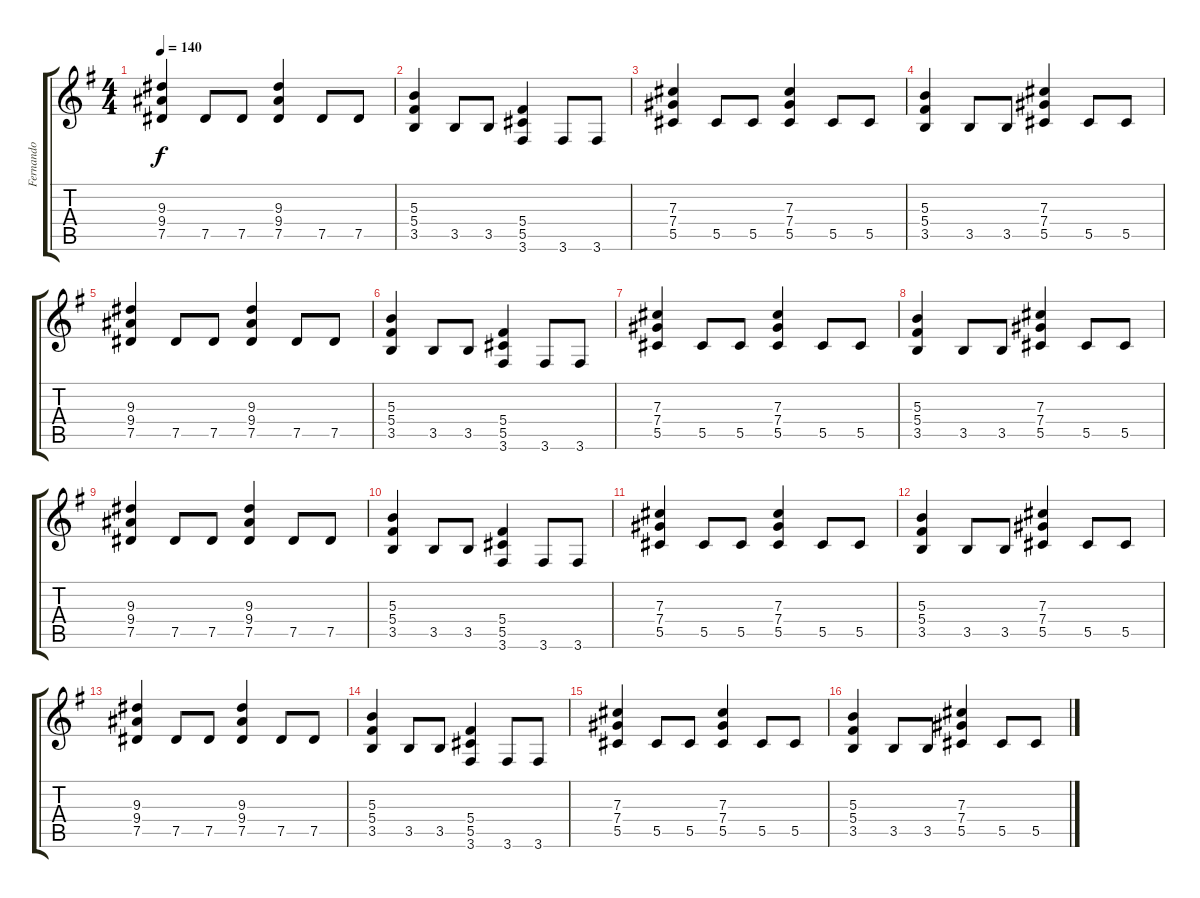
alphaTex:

\track ("Fernando" "Fernando") {instrument distortionguitar}
\staff {score tabs}
\tuning (Eb4 Bb3 Gb3 Db3 Ab2 Eb2) {hide}
\ts (4 4)
\tempo 140
\clef g2
\ks g
(9.3 9.4 7.5).4{dy f} 7.5.8 7.5.8 (9.3 9.4 7.5).4 7.5.8 7.5.8 |
(5.3 5.4 3.5).4 3.5.8 3.5.8 (5.4 5.5 3.6).4 3.6.8 3.6.8 |
(7.3 7.4 5.5).4 5.5.8 5.5.8 (7.3 7.4 5.5).4 5.5.8 5.5.8 |
(5.3 5.4 3.5).4 3.5.8 3.5.8 (7.3 7.4 5.5).4 5.5.8 5.5.8 |
(9.3 9.4 7.5).4 7.5.8 7.5.8 (9.3 9.4 7.5).4 7.5.8 7.5.8 |
(5.3 5.4 3.5).4 3.5.8 3.5.8 (5.4 5.5 3.6).4 3.6.8 3.6.8 |
(7.3 7.4 5.5).4 5.5.8 5.5.8 (7.3 7.4 5.5).4 5.5.8 5.5.8 |
(5.3 5.4 3.5).4 3.5.8 3.5.8 (7.3 7.4 5.5).4 5.5.8 5.5.8 |
(9.3 9.4 7.5).4 7.5.8 7.5.8 (9.3 9.4 7.5).4 7.5.8 7.5.8 |
(5.3 5.4 3.5).4 3.5.8 3.5.8 (5.4 5.5 3.6).4 3.6.8 3.6.8 |
(7.3 7.4 5.5).4 5.5.8 5.5.8 (7.3 7.4 5.5).4 5.5.8 5.5.8 |
(5.3 5.4 3.5).4 3.5.8 3.5.8 (7.3 7.4 5.5).4 5.5.8 5.5.8 |
(9.3 9.4 7.5).4 7.5.8 7.5.8 (9.3 9.4 7.5).4 7.5.8 7.5.8 |
(5.3 5.4 3.5).4 3.5.8 3.5.8 (5.4 5.5 3.6).4 3.6.8 3.6.8 |
(7.3 7.4 5.5).4 5.5.8 5.5.8 (7.3 7.4 5.5).4 5.5.8 5.5.8 |
(5.3 5.4 3.5).4 3.5.8 3.5.8 (7.3 7.4 5.5).4 5.5.8 5.5.8
